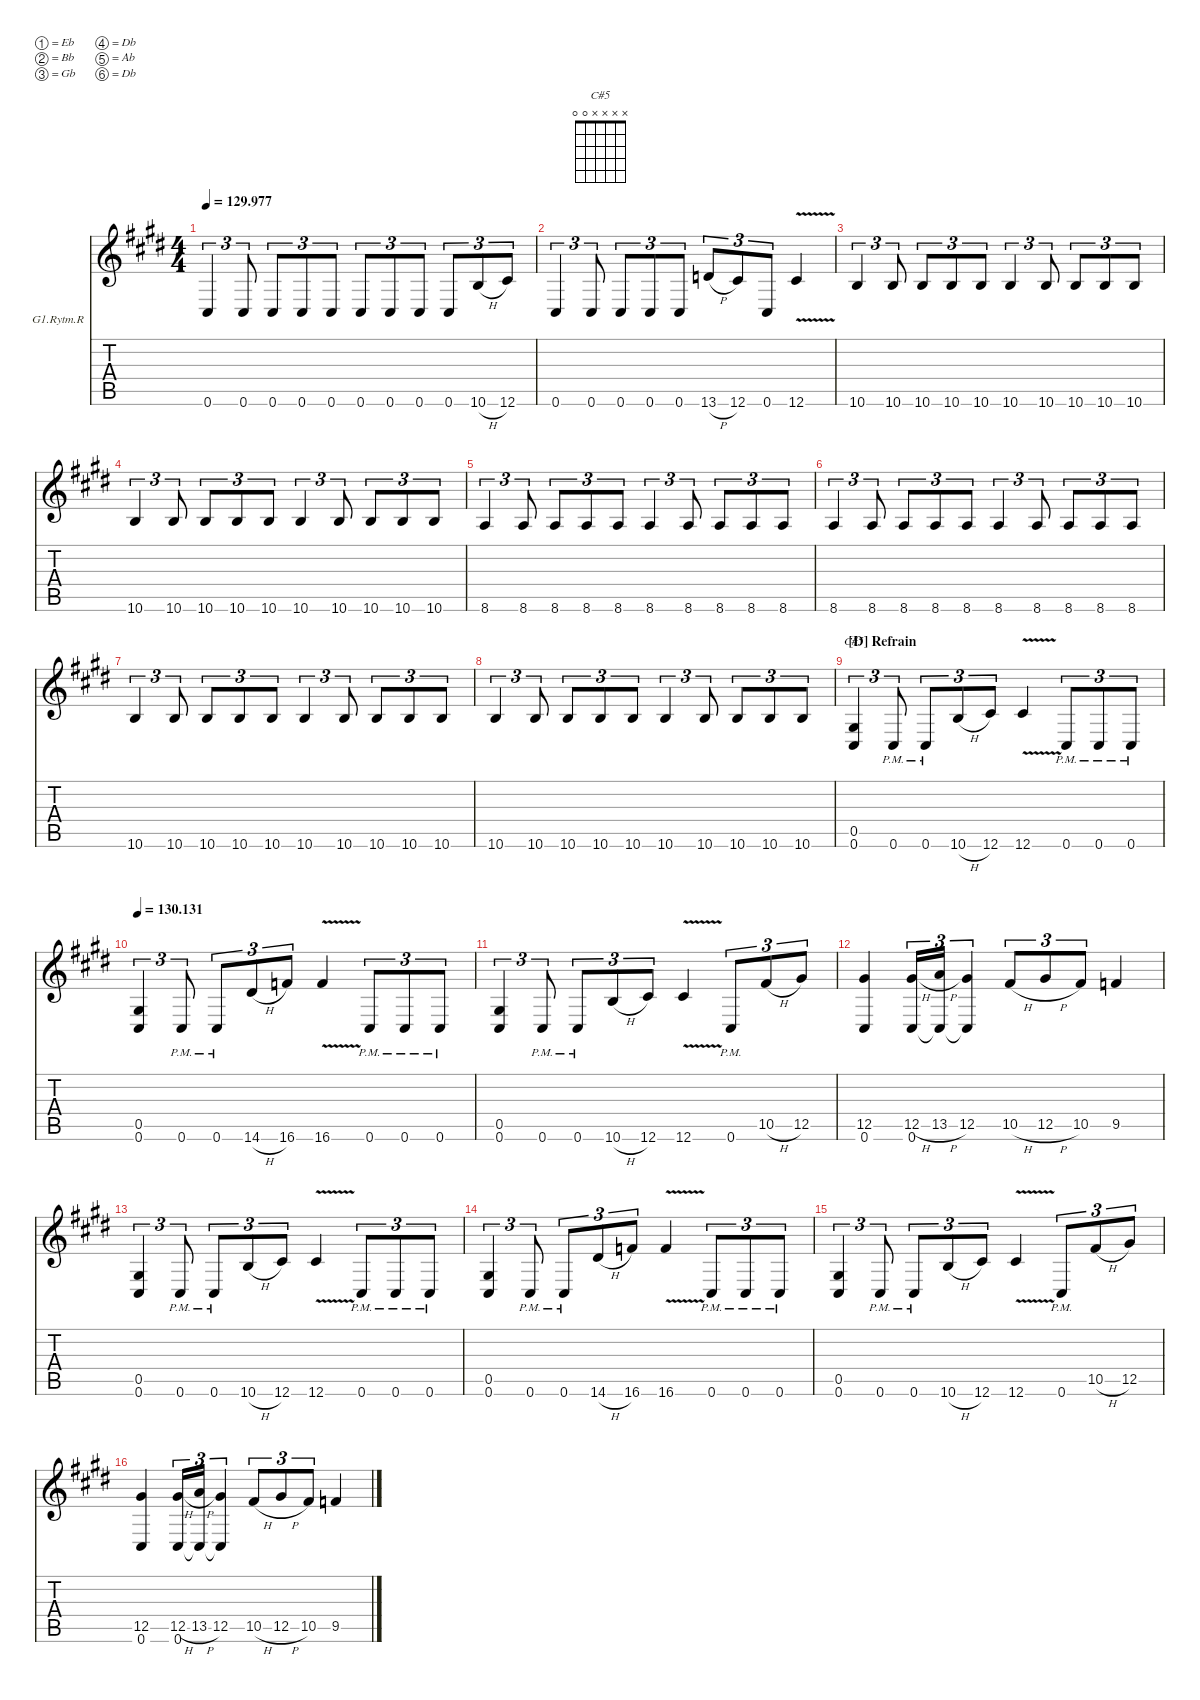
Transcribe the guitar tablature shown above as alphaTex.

\defaultSystemsLayout 4
\hideDynamics
\bracketExtendMode nobrackets
\firstSystemTrackNameOrientation horizontal
\otherSystemsTrackNameOrientation horizontal
\track ("GTR1_Rythm R" "G1.Rytm.R") {defaultSystemsLayout 4 instrument distortionguitar}
\staff {score tabs}
\tuning (Eb4 Bb3 Gb3 Db3 Ab2 Db2)
\chord ("C#5" x x x x 0 0) {showfingering false}
\ts (4 4)
\tempo
129.977
\accidentals auto
\clef g2
\ottava regular
\simile none
\ks e
0.6.4{tu (3 2) dy mf} 0.6.8{tu (3 2)} 0.6.8{tu (3 2)} 0.6.8{tu (3 2)} 0.6.8{tu (3 2)} 0.6.8{tu (3 2)} 0.6.8{tu (3 2)} 0.6.8{tu (3 2)} 0.6.8{tu (3 2)} 10.6{h}.8{tu (3 2)} 12.6.8{tu (3 2)} |
0.6.4{tu (3 2)} 0.6.8{tu (3 2)} 0.6.8{tu (3 2)} 0.6.8{tu (3 2)} 0.6.8{tu (3 2)} 13.6{h}.8{tu (3 2)} 12.6.8{tu (3 2)} 0.6.8{tu (3 2)} 12.6{v}.4 |
10.6.4{tu (3 2)} 10.6.8{tu (3 2)} 10.6.8{tu (3 2)} 10.6.8{tu (3 2)} 10.6.8{tu (3 2)} 10.6.4{tu (3 2)} 10.6.8{tu (3 2)} 10.6.8{tu (3 2)} 10.6.8{tu (3 2)} 10.6.8{tu (3 2)} |
10.6.4{tu (3 2)} 10.6.8{tu (3 2)} 10.6.8{tu (3 2)} 10.6.8{tu (3 2)} 10.6.8{tu (3 2)} 10.6.4{tu (3 2)} 10.6.8{tu (3 2)} 10.6.8{tu (3 2)} 10.6.8{tu (3 2)} 10.6.8{tu (3 2)} |
8.6.4{tu (3 2)} 8.6.8{tu (3 2)} 8.6.8{tu (3 2)} 8.6.8{tu (3 2)} 8.6.8{tu (3 2)} 8.6.4{tu (3 2)} 8.6.8{tu (3 2)} 8.6.8{tu (3 2)} 8.6.8{tu (3 2)} 8.6.8{tu (3 2)} |
8.6.4{tu (3 2)} 8.6.8{tu (3 2)} 8.6.8{tu (3 2)} 8.6.8{tu (3 2)} 8.6.8{tu (3 2)} 8.6.4{tu (3 2)} 8.6.8{tu (3 2)} 8.6.8{tu (3 2)} 8.6.8{tu (3 2)} 8.6.8{tu (3 2)} |
10.6.4{tu (3 2)} 10.6.8{tu (3 2)} 10.6.8{tu (3 2)} 10.6.8{tu (3 2)} 10.6.8{tu (3 2)} 10.6.4{tu (3 2)} 10.6.8{tu (3 2)} 10.6.8{tu (3 2)} 10.6.8{tu (3 2)} 10.6.8{tu (3 2)} |
10.6.4{tu (3 2)} 10.6.8{tu (3 2)} 10.6.8{tu (3 2)} 10.6.8{tu (3 2)} 10.6.8{tu (3 2)} 10.6.4{tu (3 2)} 10.6.8{tu (3 2)} 10.6.8{tu (3 2)} 10.6.8{tu (3 2)} 10.6.8{tu (3 2)} |
\section ("D" "Refrain")
(0.6 0.5).4{tu (3 2) ch "C#5"} 0.6{pm}.8{tu (3 2)} 0.6{pm}.8{tu (3 2)} 10.6{h}.8{tu (3 2)} 12.6.8{tu (3 2)} 12.6{v}.4 0.6{pm}.8{tu (3 2)} 0.6{pm}.8{tu (3 2)} 0.6{pm}.8{tu (3 2)} |
\tempo
130.131 (0.6 0.5).4{tu (3 2)} 0.6{pm}.8{tu (3 2)} 0.6{pm}.8{tu (3 2)} 14.6{h}.8{tu (3 2)} 16.6.8{tu (3 2)} 16.6{v}.4 0.6{pm}.8{tu (3 2)} 0.6{pm}.8{tu (3 2)} 0.6{pm}.8{tu (3 2)} |
(0.6 0.5).4{tu (3 2)} 0.6{pm}.8{tu (3 2)} 0.6{pm}.8{tu (3 2)} 10.6{h}.8{tu (3 2)} 12.6.8{tu (3 2)} 12.6{v}.4 0.6{pm}.8{tu (3 2)} 10.5{h}.8{tu (3 2)} 12.5.8{tu (3 2)} |
(12.5 0.6).4 (12.5{h} 0.6).16{tu (3 2)} (13.5{h} 0.6{t}).16{tu (3 2)} (12.5 0.6{t}).4{tu (3 2)} 10.5{h}.8{tu (3 2)} 12.5{h}.8{tu (3 2)} 10.5.8{tu (3 2)} 9.5.4 |
(0.6 0.5).4{tu (3 2)} 0.6{pm}.8{tu (3 2)} 0.6{pm}.8{tu (3 2)} 10.6{h}.8{tu (3 2)} 12.6.8{tu (3 2)} 12.6{v}.4 0.6{pm}.8{tu (3 2)} 0.6{pm}.8{tu (3 2)} 0.6{pm}.8{tu (3 2)} |
(0.6 0.5).4{tu (3 2)} 0.6{pm}.8{tu (3 2)} 0.6{pm}.8{tu (3 2)} 14.6{h}.8{tu (3 2)} 16.6.8{tu (3 2)} 16.6{v}.4 0.6{pm}.8{tu (3 2)} 0.6{pm}.8{tu (3 2)} 0.6{pm}.8{tu (3 2)} |
(0.6 0.5).4{tu (3 2)} 0.6{pm}.8{tu (3 2)} 0.6{pm}.8{tu (3 2)} 10.6{h}.8{tu (3 2)} 12.6.8{tu (3 2)} 12.6{v}.4 0.6{pm}.8{tu (3 2)} 10.5{h}.8{tu (3 2)} 12.5.8{tu (3 2)} |
(12.5 0.6).4 (12.5{h} 0.6).16{tu (3 2)} (13.5{h} 0.6{t}).16{tu (3 2)} (12.5 0.6{t}).4{tu (3 2)} 10.5{h}.8{tu (3 2)} 12.5{h}.8{tu (3 2)} 10.5.8{tu (3 2)} 9.5.4
